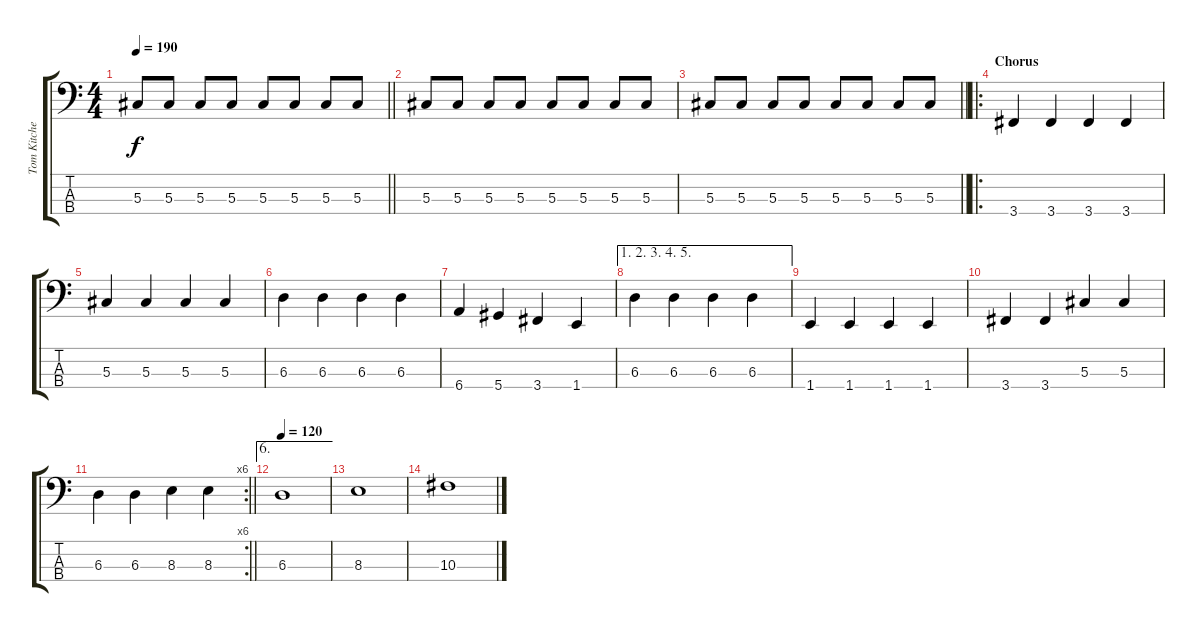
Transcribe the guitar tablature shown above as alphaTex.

\track ("Tom Kitchen" "Tom Kitche") {instrument electricbasspick}
\staff {score tabs}
\tuning (Gb2 Db2 Ab1 Eb1) {hide}
\ts (4 4)
\tempo 190
\clef f4
\barLineRight lightlight
\ks c
5.3.8{dy f} 5.3.8 5.3.8 5.3.8 5.3.8 5.3.8 5.3.8 5.3.8 |
5.3.8 5.3.8 5.3.8 5.3.8 5.3.8 5.3.8 5.3.8 5.3.8 |
\barLineRight lightlight
5.3.8 5.3.8 5.3.8 5.3.8 5.3.8 5.3.8 5.3.8 5.3.8 |
\ro
\section ("" "Chorus")
3.4.4 3.4.4 3.4.4 3.4.4 |
5.3.4 5.3.4 5.3.4 5.3.4 |
6.3.4 6.3.4 6.3.4 6.3.4 |
6.4.4 5.4.4 3.4.4 1.4.4 |
\ae (1 2 3 4 5)
6.3.4 6.3.4 6.3.4 6.3.4 |
1.4.4 1.4.4 1.4.4 1.4.4 |
3.4.4 3.4.4 5.3.4 5.3.4 |
\rc 6
\barLineRight lightlight
6.3.4 6.3.4 8.3.4 8.3.4 |
\ae 6
\tempo 120
6.3.1 |
8.3.1 |
10.3.1
